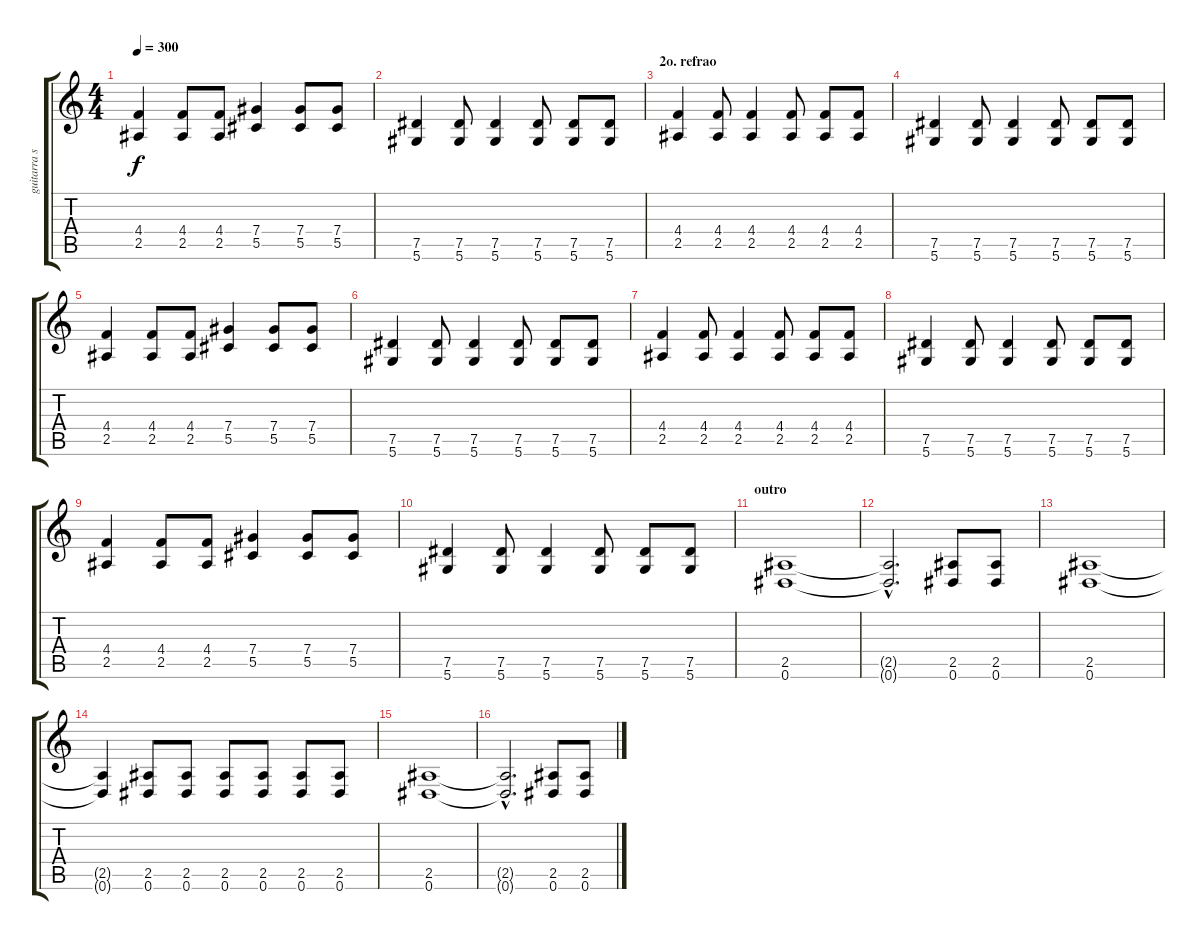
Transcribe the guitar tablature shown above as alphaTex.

\track ("guitarra solo" "guitarra s") {instrument distortionguitar}
\staff {score tabs}
\tuning (Eb4 Bb3 Gb3 Db3 Ab2 Eb2) {hide}
\ts (4 4)
\tempo 300
\clef g2
\ks c
(4.4 2.5).4{dy f} (4.4 2.5).8 (4.4 2.5).8 (7.4 5.5).4 (7.4 5.5).8 (7.4 5.5).8 |
(7.5 5.6).4 (7.5 5.6).8 (7.5 5.6).4 (7.5 5.6).8 (7.5 5.6).8 (7.5 5.6).8 |
\section ("" "2o. refrao")
(4.4 2.5).4 (4.4 2.5).8 (4.4 2.5).4 (4.4 2.5).8 (4.4 2.5).8 (4.4 2.5).8 |
(7.5 5.6).4 (7.5 5.6).8 (7.5 5.6).4 (7.5 5.6).8 (7.5 5.6).8 (7.5 5.6).8 |
(4.4 2.5).4 (4.4 2.5).8 (4.4 2.5).8 (7.4 5.5).4 (7.4 5.5).8 (7.4 5.5).8 |
(7.5 5.6).4 (7.5 5.6).8 (7.5 5.6).4 (7.5 5.6).8 (7.5 5.6).8 (7.5 5.6).8 |
(4.4 2.5).4 (4.4 2.5).8 (4.4 2.5).4 (4.4 2.5).8 (4.4 2.5).8 (4.4 2.5).8 |
(7.5 5.6).4 (7.5 5.6).8 (7.5 5.6).4 (7.5 5.6).8 (7.5 5.6).8 (7.5 5.6).8 |
(4.4 2.5).4 (4.4 2.5).8 (4.4 2.5).8 (7.4 5.5).4 (7.4 5.5).8 (7.4 5.5).8 |
(7.5 5.6).4 (7.5 5.6).8 (7.5 5.6).4 (7.5 5.6).8 (7.5 5.6).8 (7.5 5.6).8 |
\section ("" "outro")
(2.5 0.6).1 |
(2.5{hac t} 0.6{hac t}).2{d} (2.5 0.6).8 (2.5 0.6).8 |
(2.5 0.6).1 |
(2.5{t} 0.6{t}).4 (2.5 0.6).8 (2.5 0.6).8 (2.5 0.6).8 (2.5 0.6).8 (2.5 0.6).8 (2.5 0.6).8 |
(2.5 0.6).1 |
(2.5{hac t} 0.6{hac t}).2{d} (2.5 0.6).8 (2.5 0.6).8
